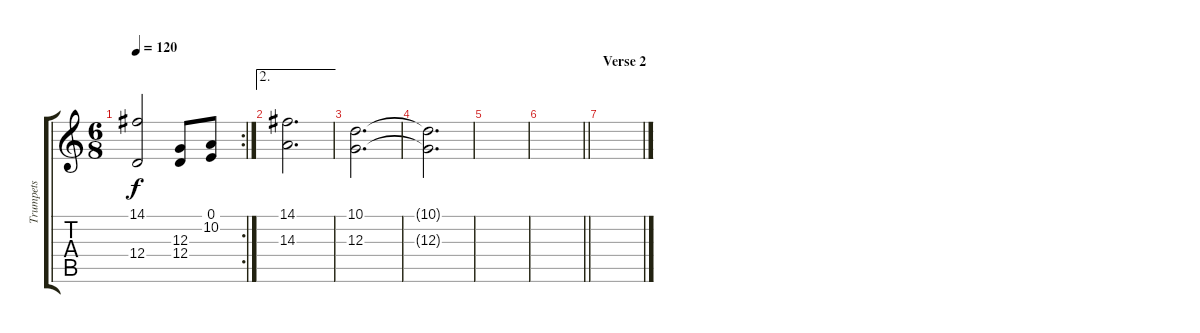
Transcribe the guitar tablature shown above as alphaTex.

\track ("Trumpets" "Trumpets") {instrument trumpet}
\staff {score tabs}
\tuning (E4 B3 G3 D3 A2 E2) {hide}
\rc 2
\ts (6 8)
\tempo 120
\clef g2
\ks c
(14.1{t} 12.4).2{dy f} (12.3 12.4).8 (0.1 10.2).8 |
\ae 2
(14.1 14.3).2{d} |
(10.1 12.3).2{d} |
(10.1{t} 12.3{t}).2{d} |
|
\barLineRight lightlight
|
\section ("" "Verse 2")
